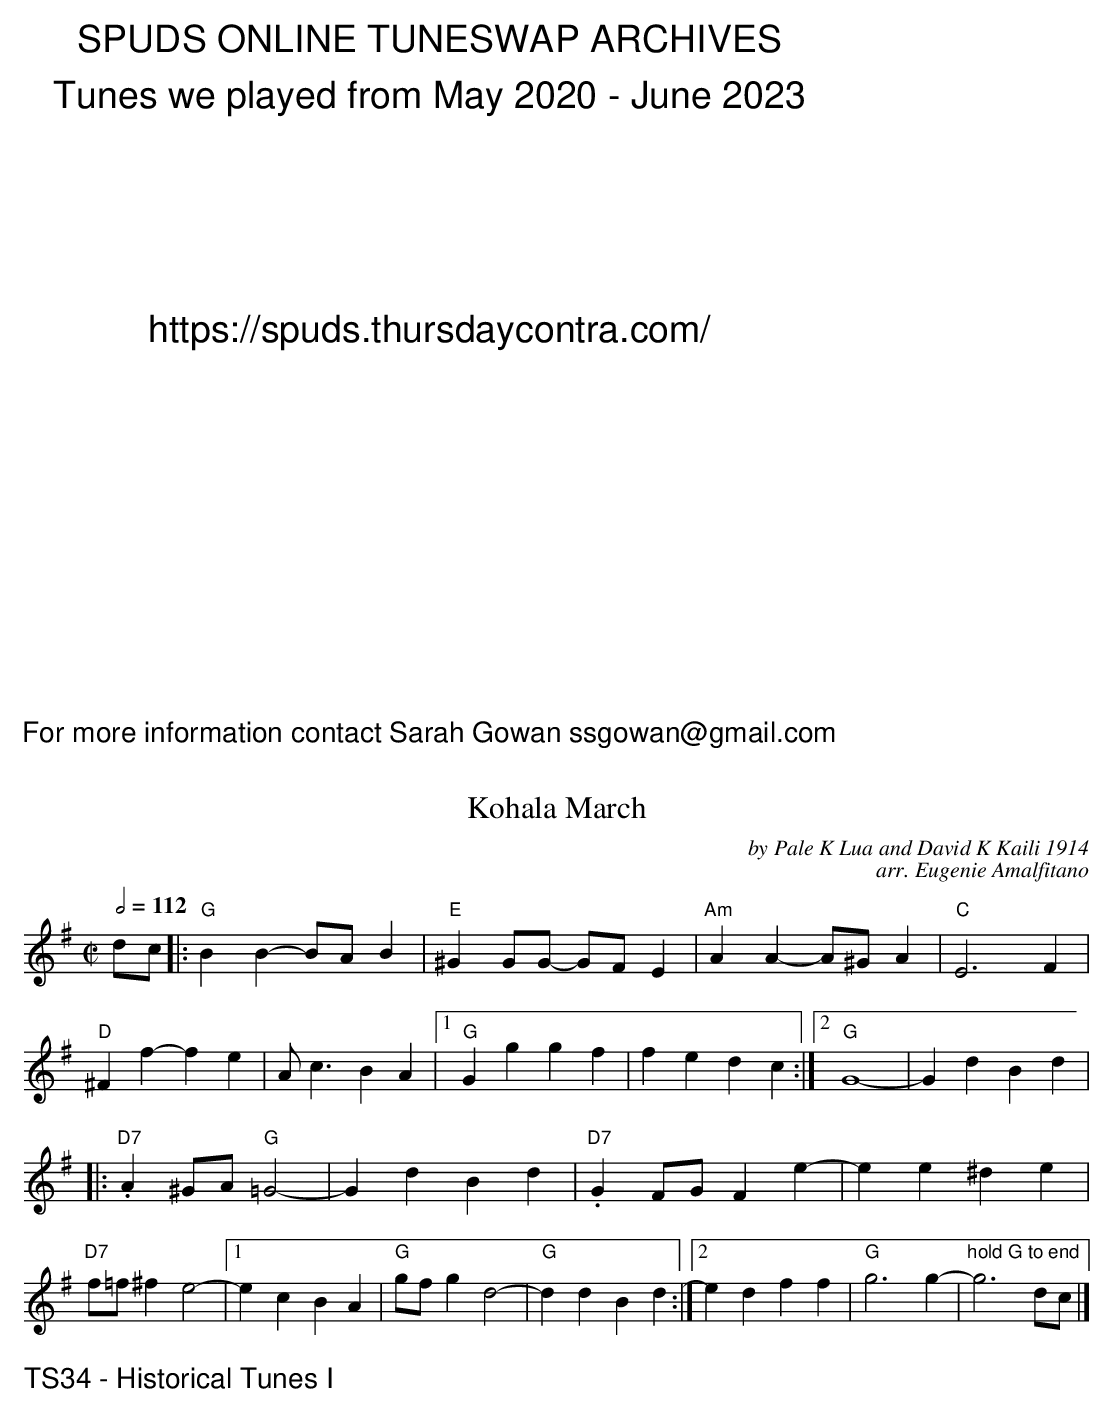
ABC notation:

X:1
T:Kohala March
C:by Pale K Lua and David K Kaili 1914
C:arr. Eugenie Amalfitano
Q:1/2=112
M:C|
L:1/8
K:Gmaj
dc|:"G"B2 B2-BA B2|"E"^G2GG- GF E2|"Am"A2A2- A^GA2|"C"E6F2|
"D"^F2f2- f2e2 |Ac3B2A2|1"G"G2g2g2f2|f2e2 d2c2:|2 "G"G8-|""G2d2B2d2|
|:"D7".A2^GA "G"=G4-|G2 d2B2d2|"D7".G2 FG ""F2e2-|e2e2 ^d2 e2|
"D7"f=f ^f2 e4-|1 e2 c2B2A2|"G"gf g2 ""d4-|"G"d2d2B2d2:|2 e2d2f2f2|"G"g6 g2-|"hold G to end"g6 dc|]
